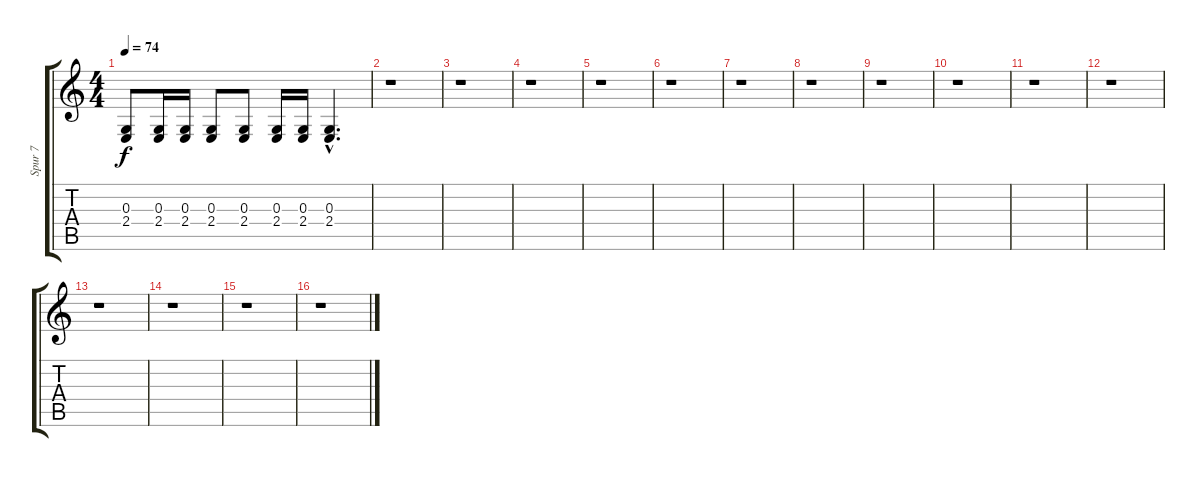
\track ("Spur 7" "Spur 7") {instrument trombone}
\staff {score tabs}
\tuning (E4 B3 G3 D3 A2 E2) {hide}
\ts (4 4)
\tempo 74
\clef g2
\ks c
(0.3 2.4).8{dy f} (0.3 2.4).16 (0.3 2.4).16 (0.3 2.4).8 (0.3 2.4).8 (0.3 2.4).16 (0.3 2.4).16 (0.3{hac} 2.4{hac}).4{d} |
r.1 |
r.1 |
r.1 |
r.1 |
r.1 |
r.1 |
r.1 |
r.1 |
r.1 |
r.1 |
r.1 |
r.1 |
r.1 |
r.1 |
r.1
